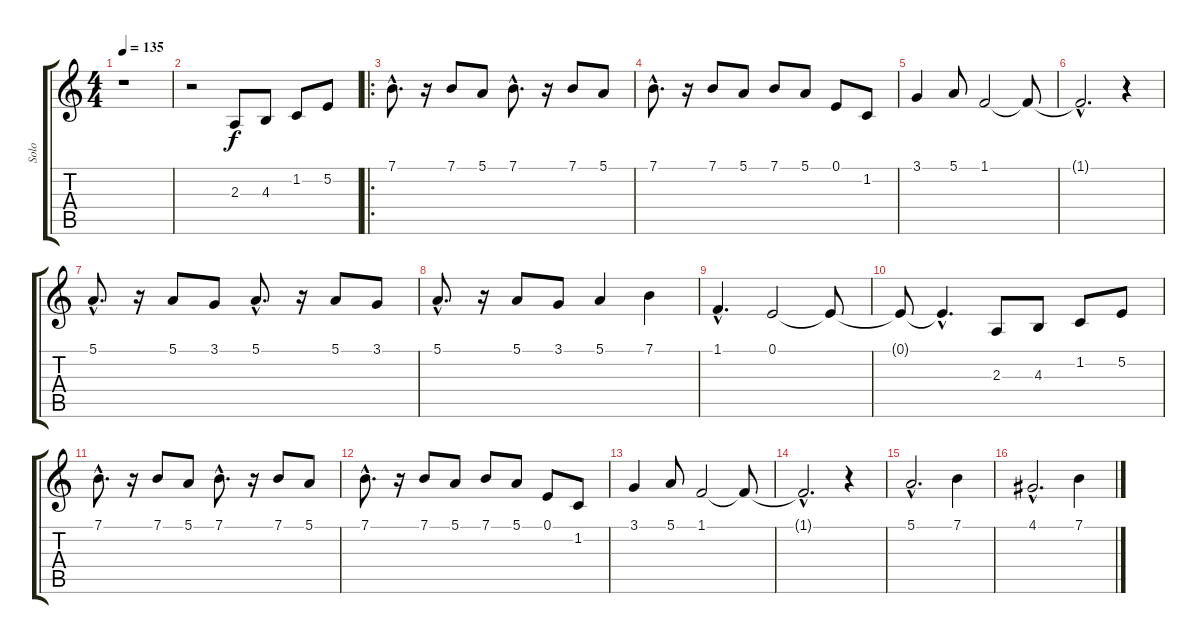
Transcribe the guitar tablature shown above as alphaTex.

\track ("Solo" "Solo") {instrument accordion}
\staff {score tabs}
\tuning (E4 B3 G3 D3 A2 E2) {hide}
\ts (4 4)
\tempo 135
\clef g2
\ks c
r.1{dy f instrument accordion} |
r.2 2.3.8 4.3.8 1.2.8 5.2.8 |
\ro
7.1{hac}.8{d} r.16 7.1.8 5.1.8 7.1{hac}.8{d} r.16 7.1.8 5.1.8 |
7.1{hac}.8{d} r.16 7.1.8 5.1.8 7.1.8 5.1.8 0.1.8 1.2.8 |
3.1.4 5.1.8 1.1.2 1.1{t}.8 |
1.1{hac t}.2{d} r.4 |
5.1{hac}.8{d} r.16 5.1.8 3.1.8 5.1{hac}.8{d} r.16 5.1.8 3.1.8 |
5.1{hac}.8{d} r.16 5.1.8 3.1.8 5.1.4 7.1.4 |
1.1{hac}.4{d} 0.1.2 0.1{t}.8 |
0.1{t}.8 0.1{hac t}.4{d} 2.3.8 4.3.8 1.2.8 5.2.8 |
7.1{hac}.8{d} r.16 7.1.8 5.1.8 7.1{hac}.8{d} r.16 7.1.8 5.1.8 |
7.1{hac}.8{d} r.16 7.1.8 5.1.8 7.1.8 5.1.8 0.1.8 1.2.8 |
3.1.4 5.1.8 1.1.2 1.1{t}.8 |
1.1{hac t}.2{d} r.4 |
5.1{hac}.2{d} 7.1.4 |
4.1{hac}.2{d} 7.1.4
